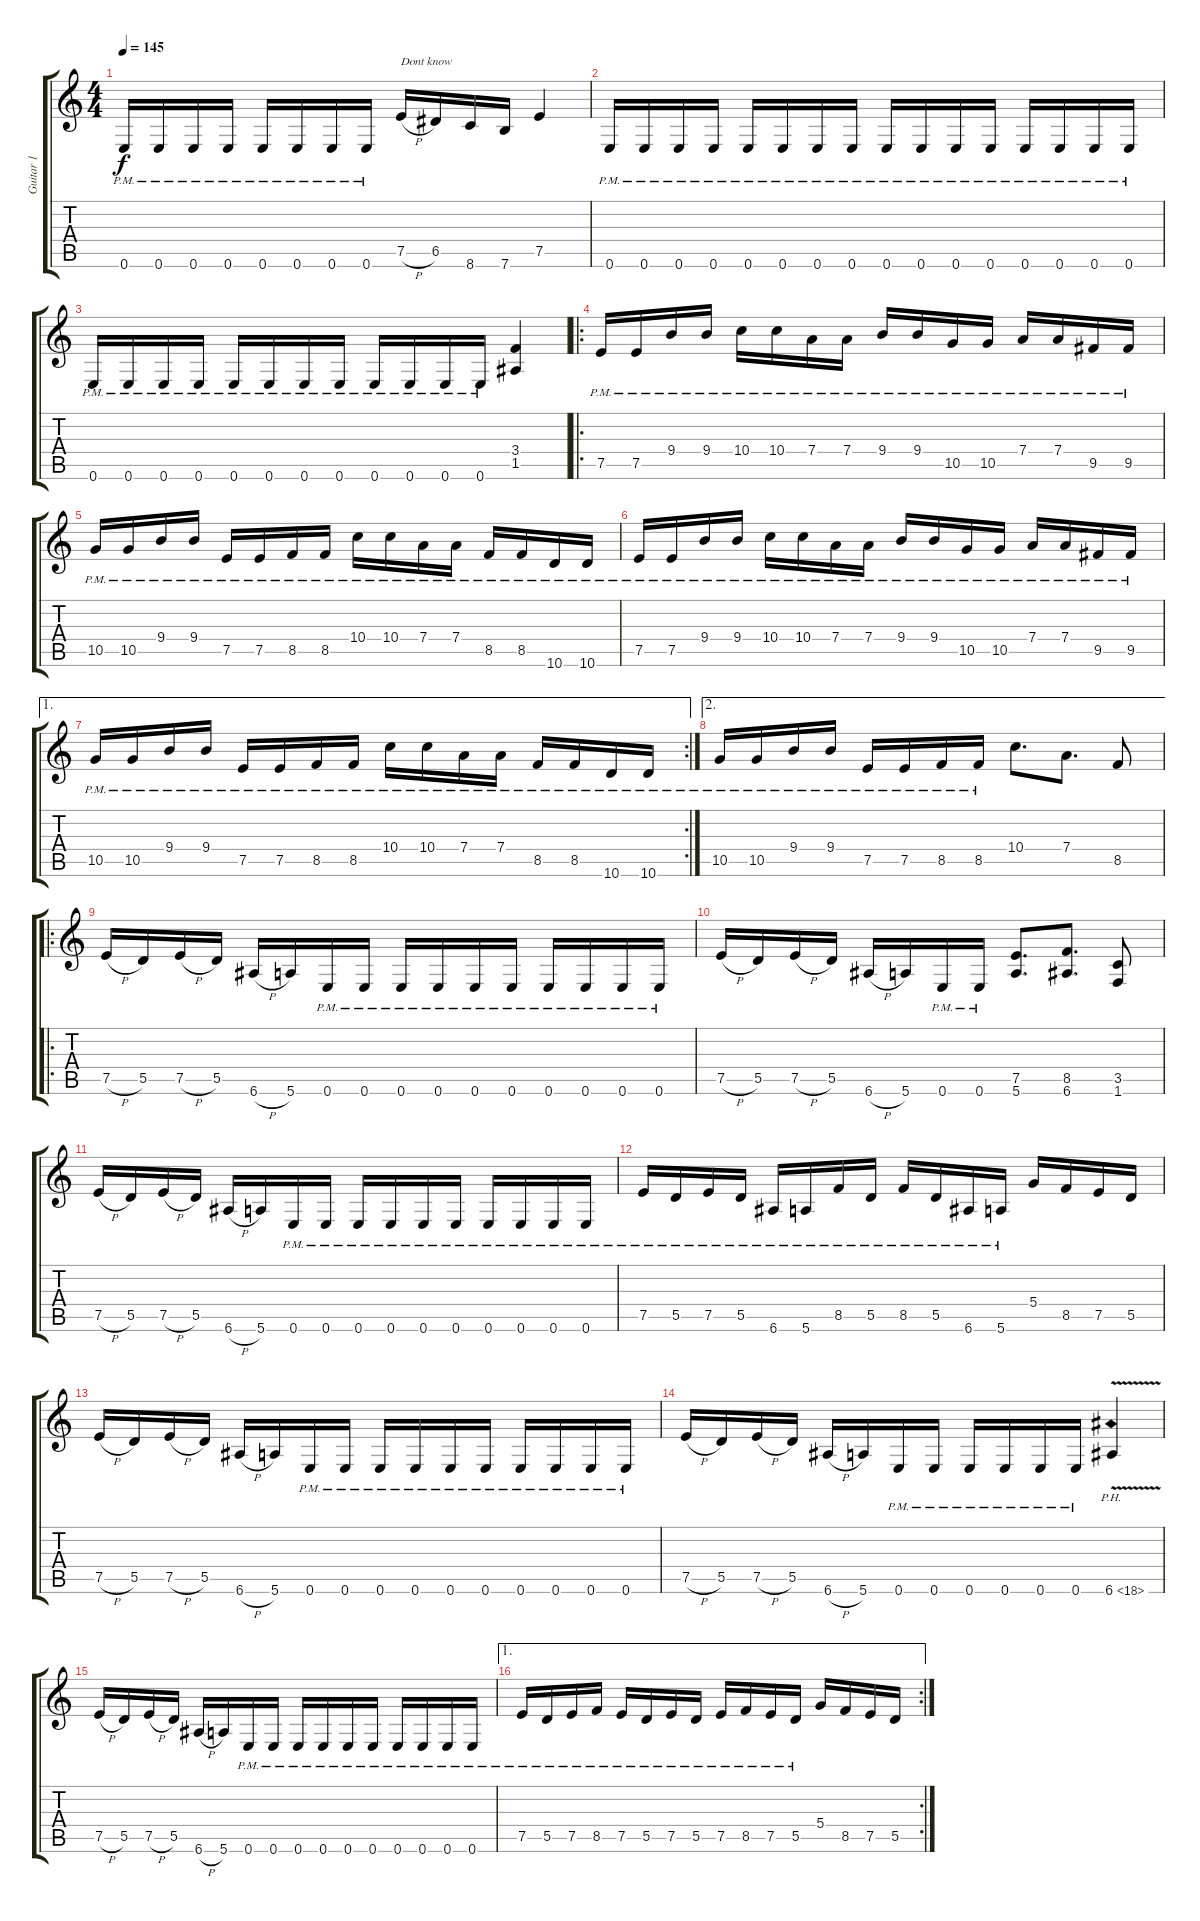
\track ("Guitar 1" "Guitar 1") {instrument distortionguitar}
\staff {score tabs}
\tuning (E4 B3 G3 D3 A2 E2) {hide}
\ts (4 4)
\tempo 145
\clef g2
\ks c
0.6{pm}.16{dy f} 0.6{pm}.16 0.6{pm}.16 0.6{pm}.16 0.6{pm}.16 0.6{pm}.16 0.6{pm}.16 0.6{pm}.16 7.5{h}.16{txt "Dont know"} 6.5.16 8.6.16 7.6.16 7.5.4 |
0.6{pm}.16 0.6{pm}.16 0.6{pm}.16 0.6{pm}.16 0.6{pm}.16 0.6{pm}.16 0.6{pm}.16 0.6{pm}.16 0.6{pm}.16 0.6{pm}.16 0.6{pm}.16 0.6{pm}.16 0.6{pm}.16 0.6{pm}.16 0.6{pm}.16 0.6{pm}.16 |
0.6{pm}.16 0.6{pm}.16 0.6{pm}.16 0.6{pm}.16 0.6{pm}.16 0.6{pm}.16 0.6{pm}.16 0.6{pm}.16 0.6{pm}.16 0.6{pm}.16 0.6{pm}.16 0.6{pm}.16 (3.4 1.5).4 |
\ro
7.5{pm}.16 7.5{pm}.16 9.4{pm}.16 9.4{pm}.16 10.4{pm}.16 10.4{pm}.16 7.4{pm}.16 7.4{pm}.16 9.4{pm}.16 9.4{pm}.16 10.5{pm}.16 10.5{pm}.16 7.4{pm}.16 7.4{pm}.16 9.5{pm}.16 9.5{pm}.16 |
10.5{pm}.16 10.5{pm}.16 9.4{pm}.16 9.4{pm}.16 7.5{pm}.16 7.5{pm}.16 8.5{pm}.16 8.5{pm}.16 10.4{pm}.16 10.4{pm}.16 7.4{pm}.16 7.4{pm}.16 8.5{pm}.16 8.5{pm}.16 10.6{pm}.16 10.6{pm}.16 |
7.5{pm}.16 7.5{pm}.16 9.4{pm}.16 9.4{pm}.16 10.4{pm}.16 10.4{pm}.16 7.4{pm}.16 7.4{pm}.16 9.4{pm}.16 9.4{pm}.16 10.5{pm}.16 10.5{pm}.16 7.4{pm}.16 7.4{pm}.16 9.5{pm}.16 9.5{pm}.16 |
\ae 1
\rc 2
10.5{pm}.16 10.5{pm}.16 9.4{pm}.16 9.4{pm}.16 7.5{pm}.16 7.5{pm}.16 8.5{pm}.16 8.5{pm}.16 10.4{pm}.16 10.4{pm}.16 7.4{pm}.16 7.4{pm}.16 8.5{pm}.16 8.5{pm}.16 10.6{pm}.16 10.6{pm}.16 |
\ae 2
10.5{pm}.16 10.5{pm}.16 9.4{pm}.16 9.4{pm}.16 7.5{pm}.16 7.5{pm}.16 8.5{pm}.16 8.5{pm}.16 10.4.8{d} 7.4.8{d} 8.5.8 |
\ro
7.5{h}.16 5.5.16 7.5{h}.16 5.5.16 6.6{h}.16 5.6.16 0.6{pm}.16 0.6{pm}.16 0.6{pm}.16 0.6{pm}.16 0.6{pm}.16 0.6{pm}.16 0.6{pm}.16 0.6{pm}.16 0.6{pm}.16 0.6{pm}.16 |
7.5{h}.16 5.5.16 7.5{h}.16 5.5.16 6.6{h}.16 5.6.16 0.6{pm}.16 0.6{pm}.16 (7.5 5.6).8{d} (8.5 6.6).8{d} (3.5 1.6).8 |
7.5{h}.16 5.5.16 7.5{h}.16 5.5.16 6.6{h}.16 5.6.16 0.6{pm}.16 0.6{pm}.16 0.6{pm}.16 0.6{pm}.16 0.6{pm}.16 0.6{pm}.16 0.6{pm}.16 0.6{pm}.16 0.6{pm}.16 0.6{pm}.16 |
7.5{pm}.16 5.5{pm}.16 7.5{pm}.16 5.5{pm}.16 6.6{pm}.16 5.6{pm}.16 8.5{pm}.16 5.5{pm}.16 8.5{pm}.16 5.5{pm}.16 6.6{pm}.16 5.6{pm}.16 5.4.16 8.5.16 7.5.16 5.5.16 |
7.5{h}.16 5.5.16 7.5{h}.16 5.5.16 6.6{h}.16 5.6.16 0.6{pm}.16 0.6{pm}.16 0.6{pm}.16 0.6{pm}.16 0.6{pm}.16 0.6{pm}.16 0.6{pm}.16 0.6{pm}.16 0.6{pm}.16 0.6{pm}.16 |
7.5{h}.16 5.5.16 7.5{h}.16 5.5.16 6.6{h}.16 5.6.16 0.6{pm}.16 0.6{pm}.16 0.6{pm}.16 0.6{pm}.16 0.6{pm}.16 0.6{pm}.16 6.6{ph 12 v}.4 |
7.5{h}.16 5.5.16 7.5{h}.16 5.5.16 6.6{h}.16 5.6.16 0.6{pm}.16 0.6{pm}.16 0.6{pm}.16 0.6{pm}.16 0.6{pm}.16 0.6{pm}.16 0.6{pm}.16 0.6{pm}.16 0.6{pm}.16 0.6{pm}.16 |
\ae 1
\rc 2
7.5{pm}.16 5.5{pm}.16 7.5{pm}.16 8.5{pm}.16 7.5{pm}.16 5.5{pm}.16 7.5{pm}.16 5.5{pm}.16 7.5{pm}.16 8.5{pm}.16 7.5{pm}.16 5.5{pm}.16 5.4.16 8.5.16 7.5.16 5.5.16
